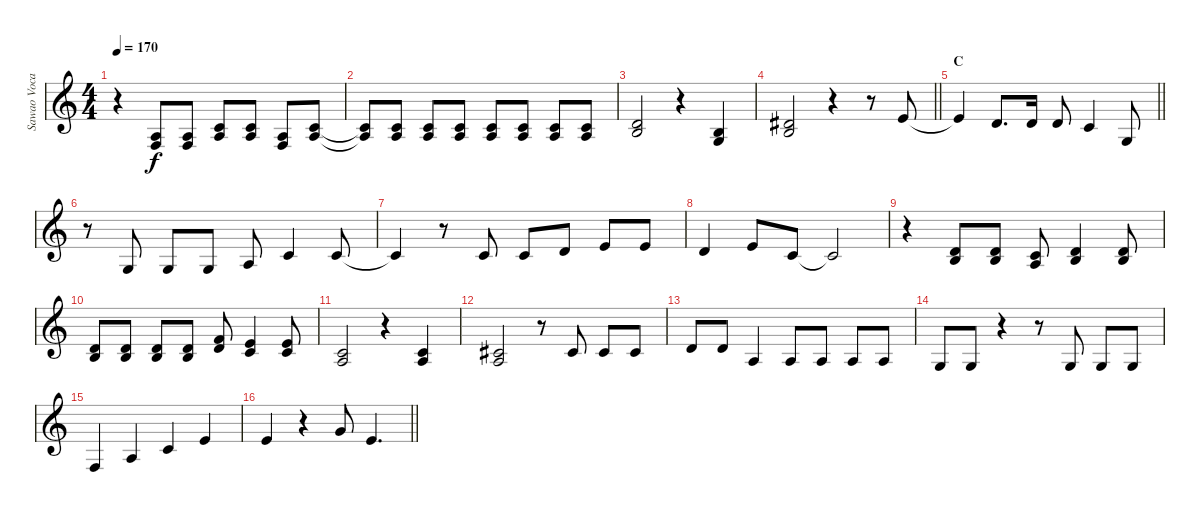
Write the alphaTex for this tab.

\track ("Sawao Vocal" "Sawao Voca") {instrument synthbrass1}
\staff {score}
\tuning (E4 B3 G3 D3 A2 E2) {hide}
\ts (4 4)
\tempo 170
\clef g2
\ks c
r.4{dy f} (2.3 3.4).8 (2.3 3.4).8 (1.2 2.3).8 (1.2 2.3).8 (2.3 3.4).8 (1.2 2.3).8 |
(1.2{t} 2.3{t}).8 (1.2 2.3).8 (1.2 2.3).8 (1.2 2.3).8 (1.2 2.3).8 (1.2 2.3).8 (1.2 2.3).8 (1.2 2.3).8 |
(0.2 7.3).2 r.4 (0.2 0.3).4 |
\barLineRight lightlight
(0.2 8.3).2 r.4 r.8 0.1.8 |
\section ("" "C")
\barLineRight lightlight
0.1{t}.4 3.2.8{d} 3.2.16 3.2.8 1.2.4 0.3.8 |
\section ("" "")
r.8 0.3.8 0.3.8 0.3.8 2.3.8 1.2.4 1.2.8 |
1.2{t}.4 r.8 1.2.8 1.2.8 3.2.8 0.1.8 0.1.8 |
3.2.4 0.1.8 1.2.8 1.2{t}.2 |
r.4 (3.2 4.3).8 (0.2 7.3).8 (1.2 2.3).8 (0.2 7.3).4 (3.2 4.3).8 |
(0.2 7.3).8 (3.2 4.3).8 (3.2 4.3).8 (3.2 4.3).8 (1.1 3.2).8 (0.1 1.2).4 (0.1 1.2).8 |
(1.2 2.3).2 r.4 (1.2 2.3).4 |
(2.2 2.3).2 r.8 2.2.8 2.2.8 2.2.8 |
3.2.8 3.2.8 2.3.4 2.3.8 2.3.8 2.3.8 2.3.8 |
0.3.8 0.3.8 r.4 r.8 0.3.8 0.3.8 0.3.8 |
3.4.4 2.3.4 1.2.4 0.1.4 |
\barLineRight lightlight
0.1.4 r.4 3.1.8 0.1.4{d}
